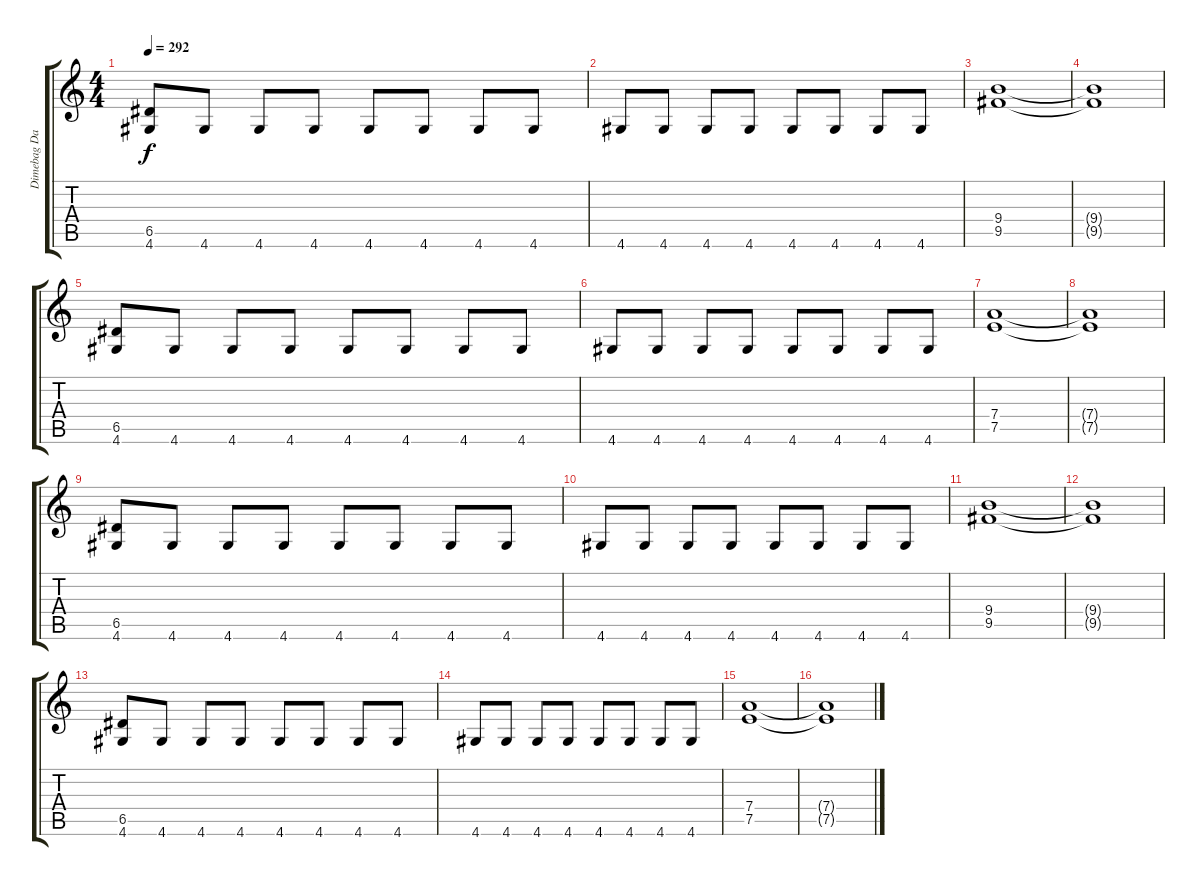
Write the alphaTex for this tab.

\track ("Dimebag Darrell" "Dimebag Da") {instrument distortionguitar}
\staff {score tabs}
\tuning (E4 B3 G3 D3 A2 E2) {hide}
\ts (4 4)
\tempo 292
\clef g2
\ks c
(6.5 4.6).8{dy f} 4.6.8 4.6.8 4.6.8 4.6.8 4.6.8 4.6.8 4.6.8 |
4.6.8 4.6.8 4.6.8 4.6.8 4.6.8 4.6.8 4.6.8 4.6.8 |
(9.4 9.5).1 |
(9.4{t} 9.5{t}).1 |
(6.5 4.6).8 4.6.8 4.6.8 4.6.8 4.6.8 4.6.8 4.6.8 4.6.8 |
4.6.8 4.6.8 4.6.8 4.6.8 4.6.8 4.6.8 4.6.8 4.6.8 |
(7.4 7.5).1 |
(7.4{t} 7.5{t}).1 |
(6.5 4.6).8 4.6.8 4.6.8 4.6.8 4.6.8 4.6.8 4.6.8 4.6.8 |
4.6.8 4.6.8 4.6.8 4.6.8 4.6.8 4.6.8 4.6.8 4.6.8 |
(9.4 9.5).1 |
(9.4{t} 9.5{t}).1 |
(6.5 4.6).8 4.6.8 4.6.8 4.6.8 4.6.8 4.6.8 4.6.8 4.6.8 |
4.6.8 4.6.8 4.6.8 4.6.8 4.6.8 4.6.8 4.6.8 4.6.8 |
(7.4 7.5).1 |
(7.4{t} 7.5{t}).1
